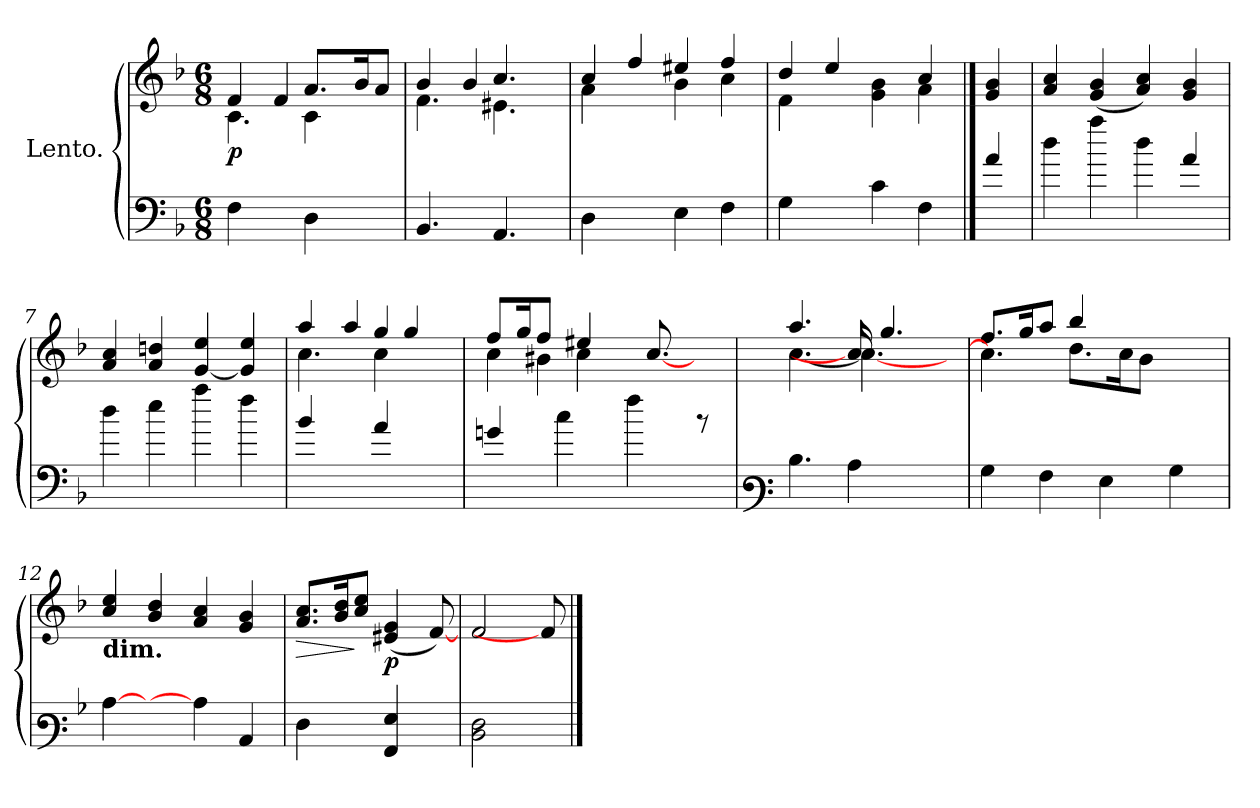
**kern	**kern	**dynam
*part1	*part1	*part1
*staff2	*staff1	*staff1/2
*I"Lento.	*	*
*clefF4	*clefG3	*
*k[b-]	*k[b-]	*
*M6/8	*M6/8	*
=1	=1	=1
*	*^	*
*	*	*^	*
!	!	!	!	!LO:DY:b
4F\	4.ryy	4d/	4.A\	p
8ryy	.	4d/	.	.
4D\	8.f/L	.	4A\	.
.	.	4ryy	.	.
.	16g/k	.	.	.
8ryy	8f/J	.	8ryy	.
=2	=2	=2	=2	=2
4.BB-/	4.ryy	4g/	4.d\	.
.	.	4g/	.	.
4.AA/	4.a/	.	4.c#X\	.
.	.	4ryy	.	.
*	*	*v	*v	*
=3	=3	=3	=3
4D\	4a/	4f\	.
4ryy	4dd/	4ryy	.
4E\	4cc#X/	4g\	.
4F\	4dd/	4a\	.
=4	=4	=4	=4
4G\	4b-/	4d\	.
4ryy	4cc/	2ryy	.
4c\	4e\ 4g\	.	.
4F\	4f\	4a/	.
*	*v	*v	*
!!LO:LB:g=z
==5	==5	==5
4a/	4e/ 4g/	.
=6	=6	=6
4dd\	4f/ 4a/	.
4aa\	(>4e/ 4g/	.
4dd\	4f/ 4a/)	.
4a/	4e/ 4g/	.
=7	=7	=7
4dd\	4f/ 4a/	.
4ee\	4f/ 4bn/	.
4aa\	[<4e/ 4cc/	.
4ff\	4e/] 4cc/	.
=8	=8	=8
*	*^	*
*	*	*^	*
4b-/	4ff/	4.ryy	4.a\	.
8ryy	4ff/	.	.	.
4a/	.	4ee/	4a\	.
.	4ee/	.	.	.
8ryy	.	8ryy	8ryy	.
=9	=9	=9	=9	=9
4gn/	8dd/L	4a\	8.ryy	.
.	16ee/k	.	.	.
.	8dd/J	.	4g#X\	.
4cc\	.	16ryy	.	.
.	4cc#X/	4a\	.	.
.	.	.	8ryy	.
4ff\	.	.	.	.
.	[8.a/	8ryy	4ryy	.
.	.	8.ryy	.	.
8rb	8ryy	.	.	.
.	.	.	16ryy	.
*	*v	*v	*v	*
!!LO:LB:g=z
=10	=10	=10
*clefF3	*	*
*	*^	*
4.d\	4.ff/	[<4.a\	.
4c\	16a/]	4.a\_	.
.	4.ee/	.	.
8.ryy	.	.	.
.	.	16ryy	.
=11	=11	=11	=11
4B-\	8.dd/L	4.a\]	.
.	16ee/k	.	.
4A\	8ff/J	.	.
.	4gg/	8.b-\L	.
4G\	.	.	.
.	.	16a\k	.
.	4ryy	8g\J	.
4B-\	.	4ryy	.
.	8ryy	.	.
*	*v	*v	*
=12	=12	=12
!	!LO:TX:b:B:t=dim.	!
[>4c\	4a/ 4cc/	.
4ryy	4g/ 4b-/	.
4c\]	4f/ 4a/	.
4C/	4e/ 4g/	.
=13	=13	=13
!	!	!LO:HP:b
4F\	8.f/ 8.a/L	>
.	16g/ 16b-/k	.
8ryy	8a/ 8cc/J	]
!	!	!LO:DY:b
4AA/ 4G/	(<4c#X/ 4e/	p
8ryy	[8d/)	.
=14	=14	=14
2D\ 2F\	2d/	.
8ryy	8d/]	.
==	==	==
*-	*-	*-
